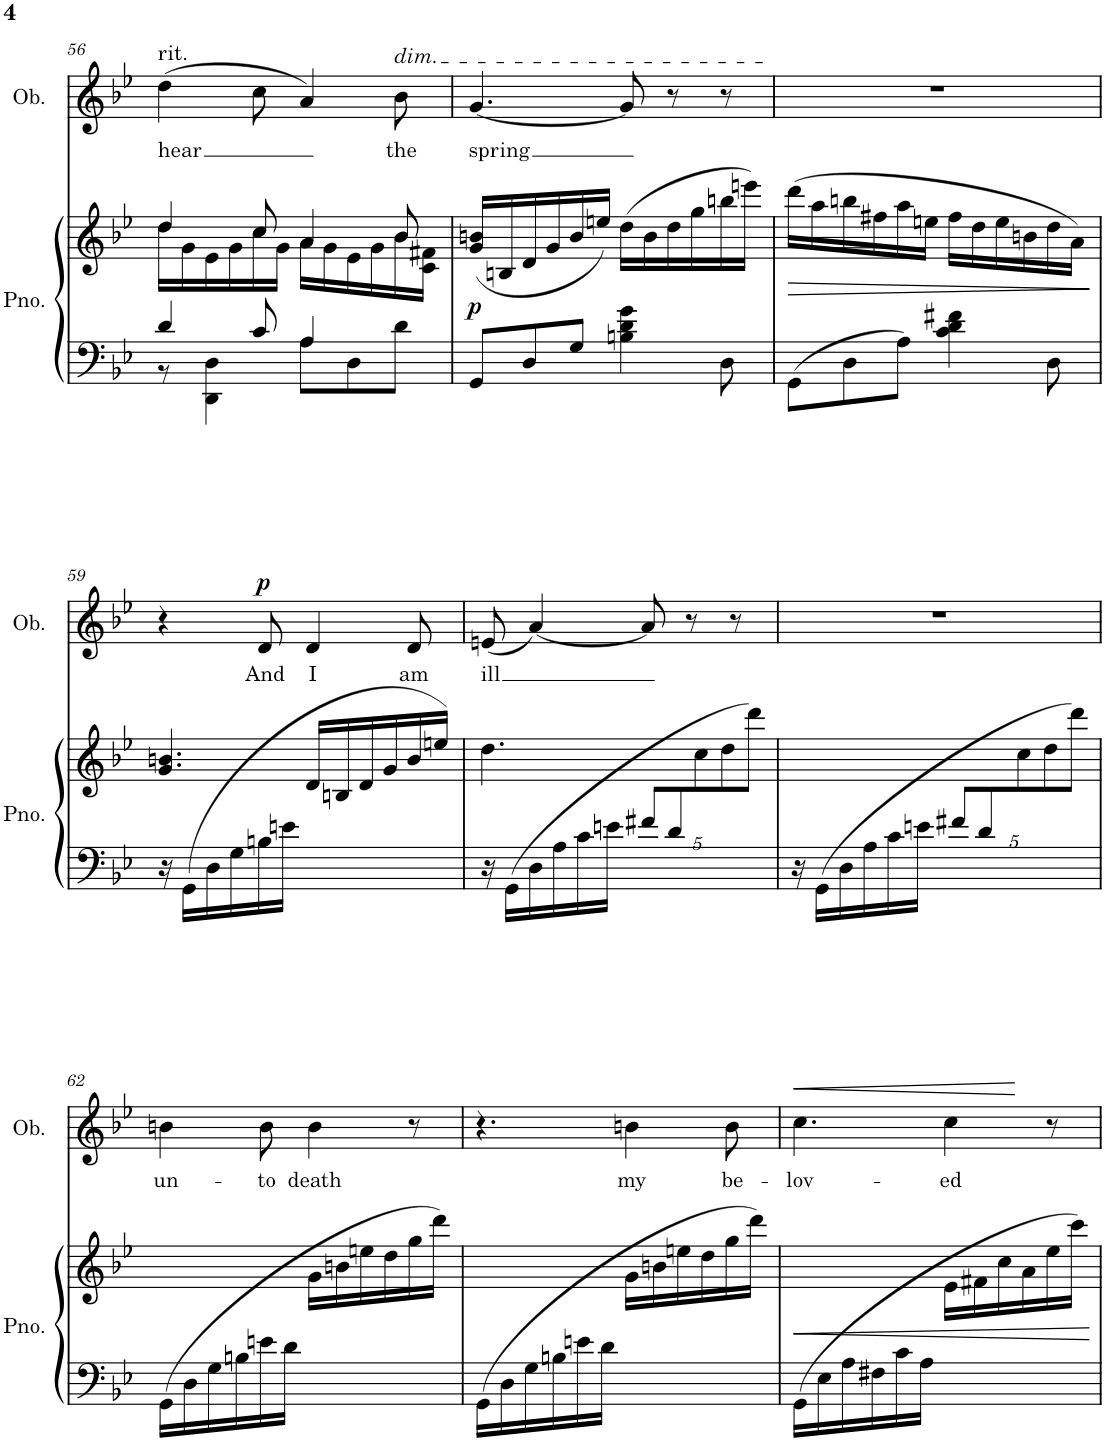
**kern	**kern	**dynam	**kern	**text	**dynam
*part2	*part2	*part2	*part1	*part1	*part1
*staff3	*staff2	*staff2/3	*staff1	*staff1	*staff1
*I"Piano	*	*	*I"Oboe	*	*
*I'Pno.	*	*	*I'Ob.	*	*
!!LO:PB:g=z
*clefF4	*clefG2	*	*clefG2	*	*
*k[b-e-]	*k[b-e-]	*	*k[b-e-]	*	*
*M6/8	*M6/8	*	*M6/8	*	*
=56	=56	=56	=56	=56	=56
*^	*^	*	*	*	*
!	!	!	!	!	!LO:TX:a:t=rit.	!	!
!	!	!	!	!	!	!LO:LY:b	!
4d/	8r	4dd/	16dd\LL	.	(4dd\	hear	.
.	.	.	16g\	.	.	.	.
.	4DD\ 4D\	.	16e-\	.	.	.	.
.	.	.	16g\	.	.	.	.
8c/	.	8cc/	16cc\	.	8cc\	.	.
.	.	.	16g\JJ	.	.	.	.
4A/	8A\L	4a/	16a\LL	.	4a/)	.	.
.	.	.	16g\	.	.	.	.
.	8D\	.	16e-\	.	.	.	.
.	.	.	16g\	.	.	.	.
!	!	!	!	!	!LO:TX:a:i:t=dim.	!	!
!	!	!	!	!	!	!LO:LY:b	!
8ryy	8d\J	8b-/	16b-\	.	8b-\	the	.
.	.	.	16c\ 16f#X\JJ	.	.	.	.
*v	*v	*	*	*	*	*	*
=57	=57	=57	=57	=57	=57	=57
!	!	!	!LO:DY:b	!	!LO:LY:b	!
*	*v	*v	*	*	*	*
8GG/L	(16g/ 16bn/LL	p	[4.g/	spring	.
.	16Bn/	.	.	.	.
8D/	16d/	.	.	.	.
.	16g/	.	.	.	.
8G/J	16b/	.	.	.	.
.	16een/JJ)	.	.	.	.
4Bn\ 4d\ 4g\	(16dd\LL	.	8g/]	.	.
.	16b\	.	.	.	.
.	16dd\	.	8r	.	.
.	16gg\	.	.	.	.
8D\	16bbn\	.	8r	.	.
.	16eeen\JJ)	.	.	.	.
=58	=58	=58	=58	=58	=58
!	!	!LO:HP:b	!	!	!
8GG\L	(16ddd\LL	>	2.r	.	.
.	16aa\	.	.	.	.
8D\	16bbn\	.	.	.	.
.	16ff#X\	.	.	.	.
8A\J	16aa\	.	.	.	.
.	16een\JJ	.	.	.	.
4c\ 4d\ 4f#X\	16ff#\LL	.	.	.	.
.	16dd\	.	.	.	.
.	16ee\	.	.	.	.
.	16bn\	.	.	.	.
8D\	16dd\	.	.	.	.
.	16a\JJ)	.	.	.	.
.	.	]	.	.	.
!!LO:LB:g=z
=59	=59	=59	=59	=59	=59
16r	4.g/ 4.bn/	.	4r	.	.
(16GG\LL	.	.	.	.	.
16D\	.	.	.	.	.
16G\	.	.	.	.	.
!	!	!	!	!LO:LY:b	!LO:DY:a
16Bn\	.	.	8d/	And	p
16en\JJ	.	.	.	.	.
!	!	!	!	!LO:LY:b	!
4ryy	16d/LL	.	4d/	I	.
.	16Bn/	.	.	.	.
.	16d/	.	.	.	.
.	16g/	.	.	.	.
!	!	!	!	!LO:LY:b	!
8ryy	16b/	.	8d/	am	.
.	(16een/JJ	.	.	.	.
=60	=60	=60	=60	=60	=60
*^	*	*	*	*	*
!	!	!	!	!	!LO:LY:b	!
4.ryy	16r	4.dd\	.	(8en/	ill	.
.	(16GG\LL	.	.	.	.	.
.	16D\	.	.	[4a/)	.	.
.	16A\	.	.	.	.	.
.	16c\	.	.	.	.	.
.	16en\JJ	.	.	.	.	.
*Xbrackettup	*	*	*	*	*	*
40%3f#X/L	4ryy	10.ryy	.	8a/]	.	.
40%3d/	.	.	.	.	.	.
.	.	.	.	8r	.	.
20%3.ryy	.	40%3cc\	.	.	.	.
.	.	40%3dd\	.	.	.	.
.	8ryy	.	.	8r	.	.
.	.	40%3ddd\J)	.	.	.	.
=61	=61	=61	=61	=61	=61	=61
4.ryy	16r	4.ryy	.	2.r	.	.
.	(16GG\LL	.	.	.	.	.
.	16D\	.	.	.	.	.
.	16A\	.	.	.	.	.
.	16c\	.	.	.	.	.
.	16en\JJ	.	.	.	.	.
40%3f#X/L	4ryy	10.ryy	.	.	.	.
40%3d/	.	.	.	.	.	.
20%3.ryy	.	40%3cc\	.	.	.	.
.	.	40%3dd\	.	.	.	.
.	8ryy	.	.	.	.	.
.	.	40%3ddd\J)	.	.	.	.
*v	*v	*	*	*	*	*
!!LO:LB:g=z
=62	=62	=62	=62	=62	=62
!	!	!	!	!LO:LY:b	!
(16GG\LL	4.ryy	.	4bn\	un-	.
16D\	.	.	.	.	.
16G\	.	.	.	.	.
16Bn\	.	.	.	.	.
!	!	!	!	!LO:LY:b	!
16en\	.	.	8b\	-to	.
16d\JJ	.	.	.	.	.
!	!	!	!	!LO:LY:b	!
4ryy	16g\LL	.	4b\	death	.
.	16bn\	.	.	.	.
.	16een\	.	.	.	.
.	16dd\	.	.	.	.
8ryy	16gg\	.	8r	.	.
.	16ddd\JJ)	.	.	.	.
=63	=63	=63	=63	=63	=63
(16GG\LL	4.ryy	.	4.r	.	.
16D\	.	.	.	.	.
16G\	.	.	.	.	.
16Bn\	.	.	.	.	.
16en\	.	.	.	.	.
16d\JJ	.	.	.	.	.
!	!	!	!	!LO:LY:b	!
4ryy	16g\LL	.	4bn\	my	.
.	16bn\	.	.	.	.
.	16een\	.	.	.	.
.	16dd\	.	.	.	.
!	!	!	!	!LO:LY:b	!
8ryy	16gg\	.	8b\	be-	.
.	16ddd\JJ)	.	.	.	.
=64	=64	=64	=64	=64	=64
!	!	!LO:HP:b	!	!LO:LY:b	!LO:HP:b
16GG\LL	4.ryy	<	4.cc\	-lov-	<
16E-\	.	.	.	.	.
16A\	.	.	.	.	.
16F#X\	.	.	.	.	.
16c\	.	.	.	.	.
16A\JJ	.	.	.	.	.
!	!	!	!	!LO:LY:b	!
4ryy	16e-\LL	.	4cc\	-ed	.
.	16f#X\	.	.	.	.
.	16cc\	.	.	.	.
.	16a\	.	.	.	.
8ryy	16ee-\	.	8r	.	[
.	16ccc\JJ)	.	.	.	.
.	.	[	.	.	.
=	=	=	=	=	=
*-	*-	*-	*-	*-	*-
